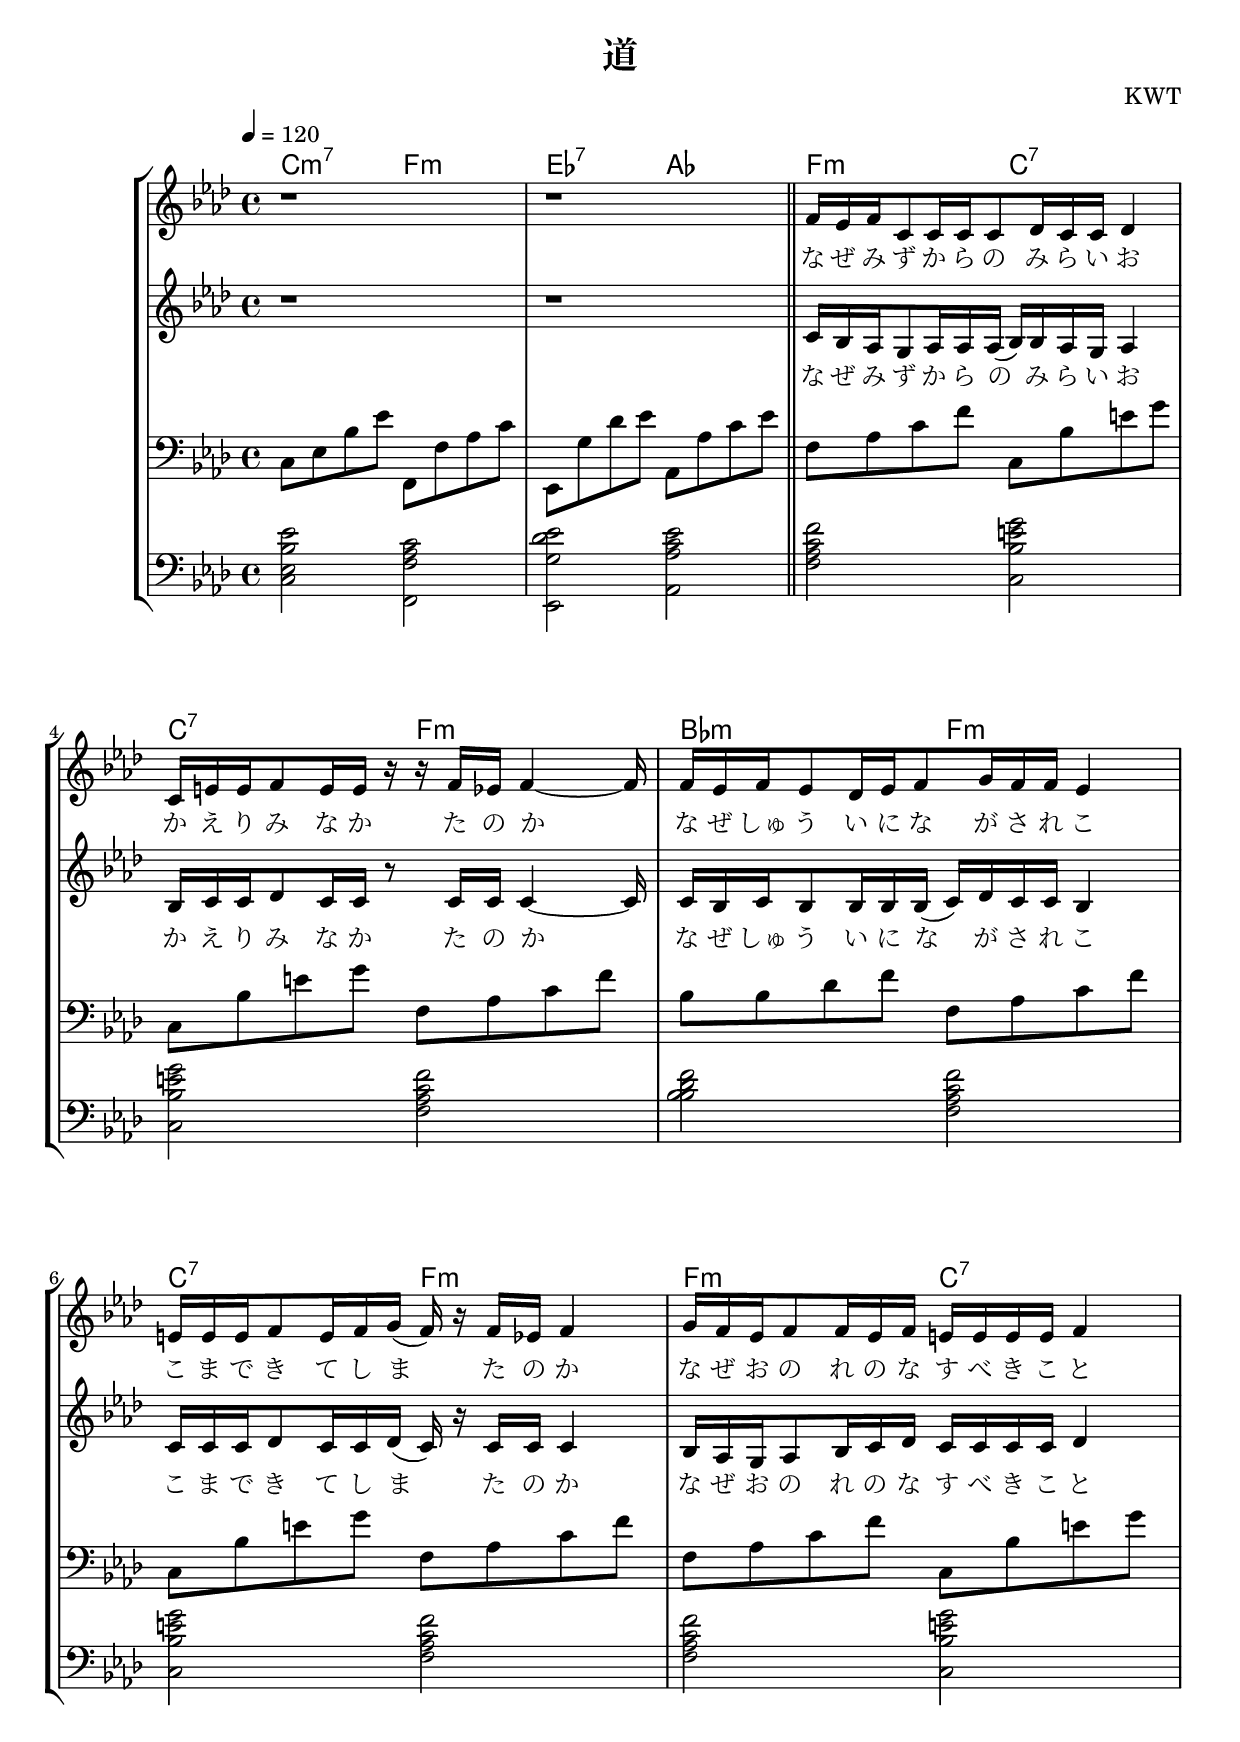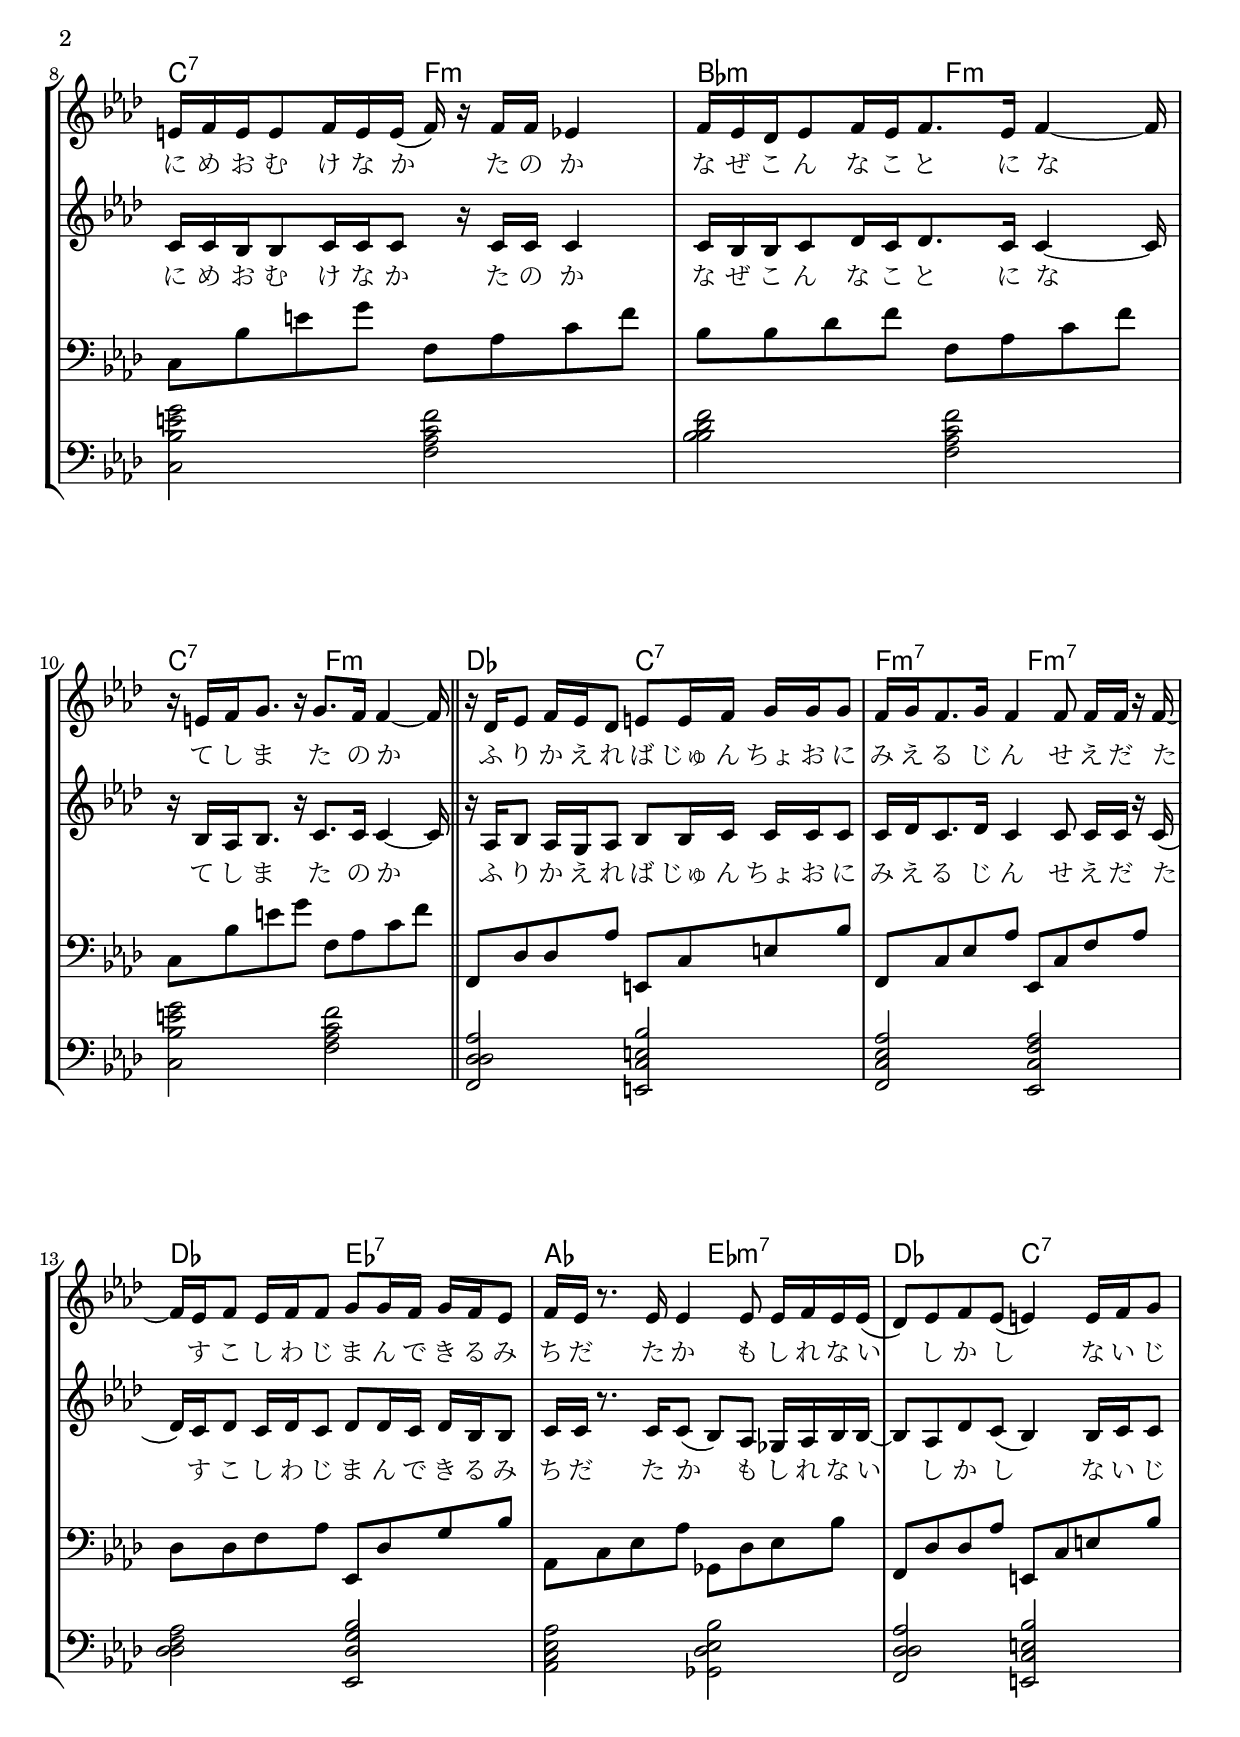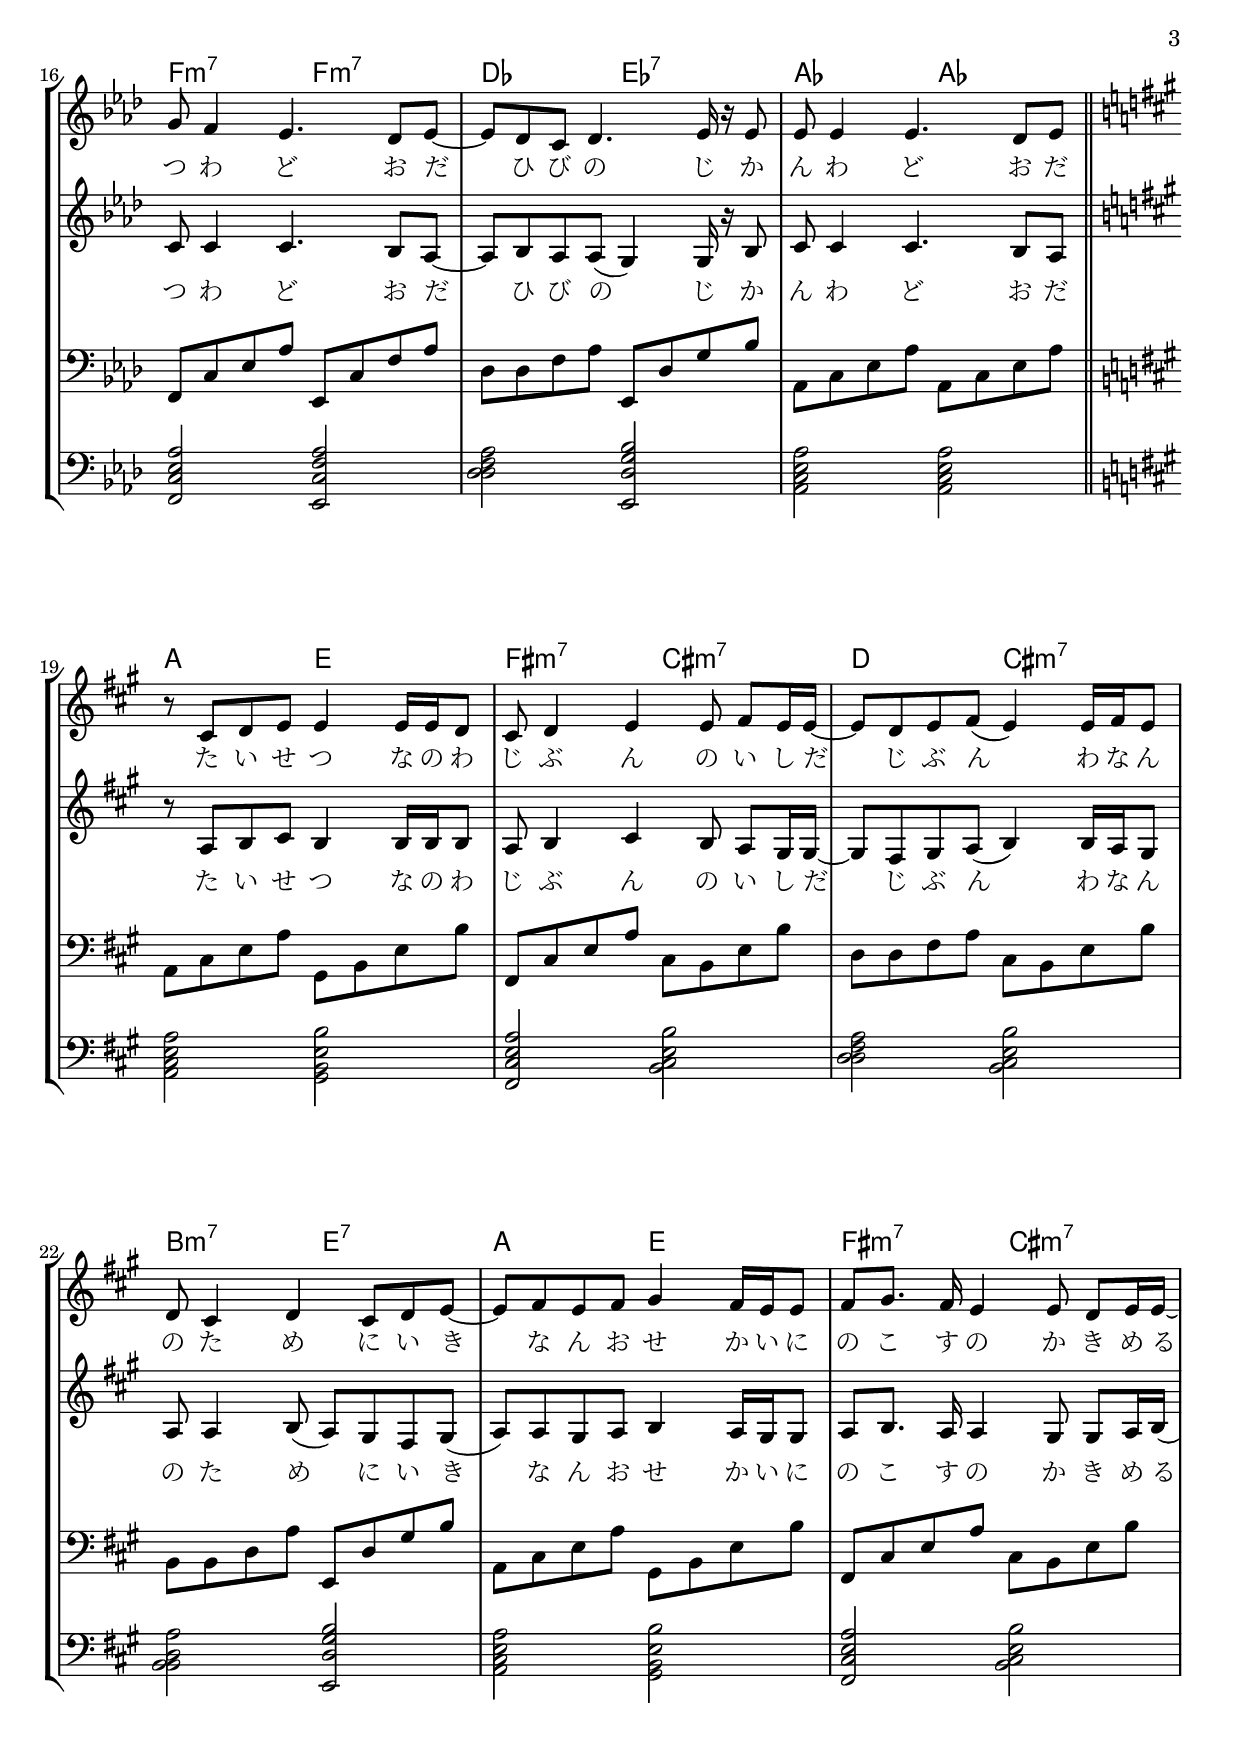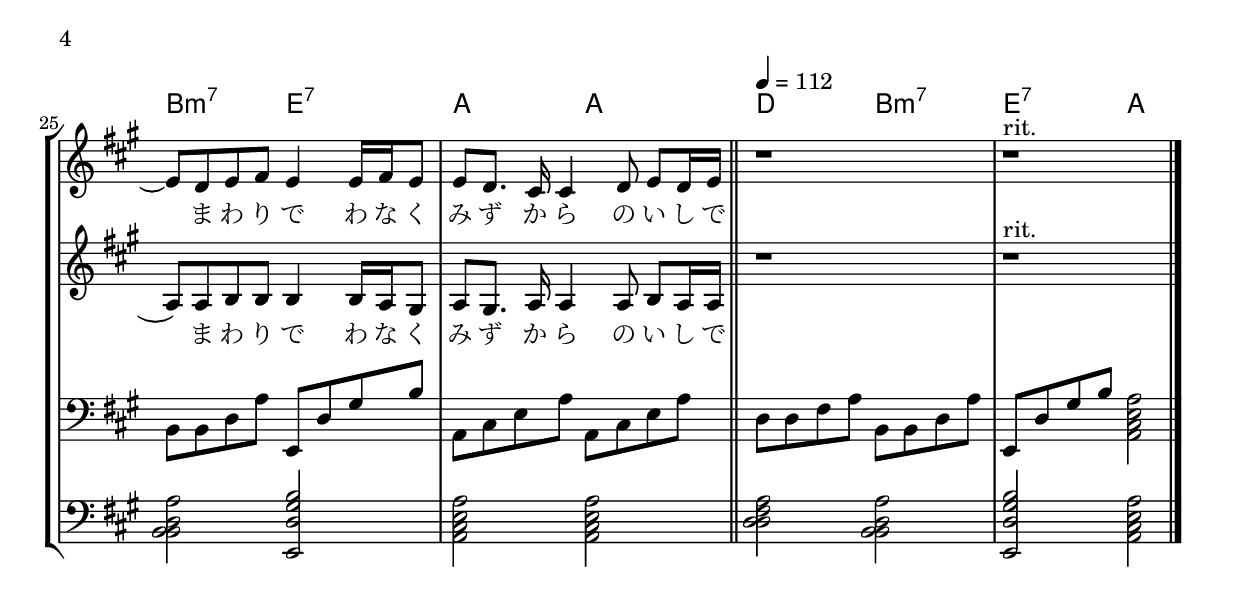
\version "2.12.1"

\header {
	title = \markup {道}
	composer = \markup \center-column {KWT}
}

harmony = \chordmode {
	c2:min7 f:m es:7 as 

	f:m c:7 c:7 f:m bes:m f:m c:7 f:m f:m c:7 c:7 f:m bes:m f:m c:7 f:m 

	des c:7 f:min7 f:min7 des es:7 as es:min7 des c:7 f:min7 f:min7 des es:7 as as 

	a e fis:min7 cis:min7 d cis:min7 b:min7 e:7 a e fis:min7 cis:min7 b:min7 e:7 a a 

	d b:min7 e:7 a 
}

melody = {
	\key as \major
	\tempo 4 = 120
	r1 | r1   
	\set Staff.midiInstrument = #"mmi0.42"
	f'16  es'16  f'16  c'8  c'16  c'16  c'8  des'16  c'16  c'16  des'4 
	c'16  e'16  e'16  f'8  e'16  e'16  r16  r16  f'16  es'16  f'4~f'16 
	f'16  es'16  f'16  es'8  des'16  es'16  f'8  g'16  f'16  f'16  es'4 
	e'16  e'16  e'16  f'8  e'16  f'16  g'16  (f'16)  r16  f'16  es'16  f'4 
	g'16  f'16  es'16  f'8  f'16  es'16  f'16  e'16  e'16  e'16  e'16  f'4 
	e'16  f'16  e'16  e'8  f'16  e'16  e'16  (f'16)  r16  f'16  f'16  es'4 
	f'16  es'16  des'16  es'8  f'16  es'16  f'8.  es'16  f'4~f'16 
	r16  e'16  f'16  g'8.  r16  g'8.  f'16  f'4~f'16
	\set Staff.midiInstrument = #"mmi0.42"
	r16 des'16  es'8  f'16  es'16  des'8  e'8  e'16  f'16  g'16  g'16  g'8 
	f'16  g'16  f'8.  g'16  f'4  f'8  f'16  f'16  r16  f'16~ 
	f'16  es'16  f'8  es'16  f'16  f'8  g'8  g'16  f'16  g'16  f'16  es'8 
	f'16  es'16  r8.  es'16  es'4  es'8  es'16  f'16  es'16  es'16 
	(des'8)  es'8  f'8  es'8  (e'4)  e'16  f'16  g'8 
	g'8  f'4  es'4.  des'8  es'8~ 
	es'8  des'8  c'8  des'4.  es'16  r16  es'8 
	es'8  es'4  es'4.  des'8  es'8
	\set Staff.midiInstrument = #"mmi0.42"
		\key a \major
r8 cis'8  d'8  e'8  e'4  e'16  e'16  d'8 
	cis'8  d'4  e'4  e'8  fis'8  e'16  e'16~ 
	e'8  d'8  e'8  fis'8  (e'4)  e'16  fis'16  e'8 
	d'8  cis'4  d'4  cis'8  d'8  e'8~ 
	e'8  fis'8  e'8  fis'8  gis'4  fis'16  e'16  e'8 
	fis'8  gis'8.  fis'16  e'4  e'8  d'8  e'16  e'16~ 
	e'8  d'8  e'8  fis'8  e'4  e'16  fis'16  e'8 
	e'8  d'8.  cis'16  cis'4  d'8  e'8  d'16  e'16
	\tempo 4 = 112
	r1 | r1^"rit." \bar "|."
}

words = \lyricmode {
	
	な  ぜ  み  ず  か  ら  の  み  ら  い  お  か  え  り  み  な  か  た  の  か  な  ぜ  しゅ  う  い  に  な  が  さ  れ  こ  こ  ま  で  き  て  し  ま  た  の  か  な  ぜ  お  の  れ  の  な  す  べ  き  こ  と  に  め  お  む  け  な  か  た  の  か  な  ぜ  こ  ん  な  こ  と  に  な  て  し  ま  た  の  か  
	ふ  り  か  え  れ  ば  じゅ  ん  ちょ  お  に  み  え  る  じ  ん  せ  え  だ  た  す  こ  し  わ  じ  ま  ん  で  き  る  み  ち  だ  た  か  も  し  れ  な  い  し  か  し  な  い  じ  つ  わ  ど  お  だ  ひ  び  の  じ  か  ん  わ  ど  お  だ  
	た  い  せ  つ  な  の  わ  じ  ぶ  ん  の  い  し  だ  じ  ぶ  ん  わ  な  ん  の  た  め  に  い  き  な  ん  お  せ  か  い  に  の  こ  す  の  か  き  め  る  ま  わ  り  で  わ  な  く  み  ず  か  ら  の  い  し  で  
	
}

secondmelody = {
	\key as \major
	\tempo 4 = 120
	r1 | r1   
	\set Staff.midiInstrument = #"mmi0.42"
	c'16  bes16  as16  g8  as16  as16  as16  (bes16)  bes16  as16  g16  as4 
	bes16  c'16  c'16  des'8  c'16  c'16  r8  c'16  c'16  c'4~c'16 
	c'16  bes16  c'16  bes8  bes16  bes16  bes16  (c'16)  des'16  c'16  c'16  bes4 
	c'16  c'16  c'16  des'8  c'16  c'16  des'16  (c'16)  r16  c'16  c'16  c'4 
	bes16  as16  g16  as8  bes16  c'16  des'16  c'16  c'16  c'16  c'16  des'4 
	c'16  c'16  bes16  bes8  c'16  c'16  c'8  r16  c'16  c'16  c'4 
	c'16  bes16  bes16  c'8  des'16  c'16  des'8.  c'16  c'4~c'16 
	r16  bes16  as16  bes8.  r16  c'8.  c'16  c'4~c'16
	\set Staff.midiInstrument = #"mmi0.42"
	r16 as16  bes8  as16  g16  as8  bes8  bes16  c'16  c'16  c'16  c'8 
	c'16  des'16  c'8.  des'16  c'4  c'8  c'16  c'16  r16  c'16 
	(des'16)  c'16  des'8  c'16  des'16  c'8  des'8  des'16  c'16  des'16  bes16  bes8 
	c'16  c'16  r8.  c'16  c'8  (bes8)  as8  ges16  as16  bes16  bes16~ 
	bes8  as8  des'8  c'8  (bes4)  bes16  c'16  c'8 
	c'8  c'4  c'4.  bes8  as8~ 
	as8  bes8  as8  as8  (g4)  g16  r16  bes8 
	c'8  c'4  c'4.  bes8  as8
	\set Staff.midiInstrument = #"mmi0.42"
		\key a \major
r8 a8  b8  cis'8  b4  b16  b16  b8 
	a8  b4  cis'4  b8  a8  gis16  gis16~ 
	gis8  fis8  gis8  a8  (b4)  b16  a16  gis8 
	a8  a4  b8  (a8)  gis8  fis8  gis8 
	(a8)  a8  gis8  a8  b4  a16  gis16  gis8 
	a8  b8.  a16  a4  gis8  gis8  a16  b16 
	(a8)  a8  b8  b8  b4  b16  a16  gis8 
	a8  gis8.  a16  a4  a8  b8  a16  a16
	\tempo 4 = 112
	r1 | r1^"rit." \bar "|."
}

secondwords = \lyricmode {
	
	な  ぜ  み  ず  か  ら  の  み  ら  い  お  か  え  り  み  な  か  た  の  か  な  ぜ  しゅ  う  い  に  な  が  さ  れ  こ  こ  ま  で  き  て  し  ま  た  の  か  な  ぜ  お  の  れ  の  な  す  べ  き  こ  と  に  め  お  む  け  な  か  た  の  か  な  ぜ  こ  ん  な  こ  と  に  な  て  し  ま  た  の  か  
	ふ  り  か  え  れ  ば  じゅ  ん  ちょ  お  に  み  え  る  じ  ん  せ  え  だ  た  す  こ  し  わ  じ  ま  ん  で  き  る  み  ち  だ  た  か  も  し  れ  な  い  し  か  し  な  い  じ  つ  わ  ど  お  だ  ひ  び  の  じ  か  ん  わ  ど  お  だ  
	た  い  せ  つ  な  の  わ  じ  ぶ  ん  の  い  し  だ  じ  ぶ  ん  わ  な  ん  の  た  め  に  い  き  な  ん  お  せ  か  い  に  の  こ  す  の  か  き  め  る  ま  わ  り  で  わ  な  く  み  ず  か  ら  の  い  し  で  
	
}

tempochange = {
	\tempo 4 = 120
	r1 | r1 \bar "||"
	\tempo 4 = 120
	r1 | r1 | r1 | r1 | r1 | r1 | r1 | r1 \bar "||"
	\tempo 4 = 120
	r1 | r1 | r1 | r1 | r1 | r1 | r1 | r1 \bar "||"
	\tempo 4 = 120
	r1 | r1 | r1 | r1 | r1 | r1 | r1 | r1 \bar "||"
	\tempo 4 = 112
	r1 | \tempo 4 = 84 r2 \tempo 4 = 74 r2 \bar "|."
}

mainacc = {
	\clef bass
	\set Staff.midiInstrument = #"Acoustic Guitar (steel)"
	\key as \major
	\tempo 4 = 120
	c8 es8 bes8 es'8
	f,8 f8 as8 c'8
	es,8 g8 des'8 es'8
	as,8 as8 c'8 es'8
	\bar "||"

	\set Staff.midiInstrument = #"Acoustic Guitar (steel)"
	f8 as8 c'8 f'8
	c8 bes8 e'8 g'8
	c8 bes8 e'8 g'8
	f8 as8 c'8 f'8
	bes8 bes8 des'8 f'8
	f8 as8 c'8 f'8
	c8 bes8 e'8 g'8
	f8 as8 c'8 f'8
	f8 as8 c'8 f'8
	c8 bes8 e'8 g'8
	c8 bes8 e'8 g'8
	f8 as8 c'8 f'8
	bes8 bes8 des'8 f'8
	f8 as8 c'8 f'8
	c8 bes8 e'8 g'8
	f8 as8 c'8 f'8
	\bar "||"

	\set Staff.midiInstrument = #"Acoustic Guitar (steel)"
	f,8 des8 des8 as8
	e,8 c8 e8 bes8
	f,8 c8 es8 as8
	es,8 c8 f8 as8
	des8 des8 f8 as8
	es,8 des8 g8 bes8
	as,8 c8 es8 as8
	ges,8 des8 es8 bes8
	f,8 des8 des8 as8
	e,8 c8 e8 bes8
	f,8 c8 es8 as8
	es,8 c8 f8 as8
	des8 des8 f8 as8
	es,8 des8 g8 bes8
	as,8 c8 es8 as8
	as,8 c8 es8 as8
	\bar "||"

	\set Staff.midiInstrument = #"Acoustic Guitar (steel)"
	\key a \major
	a,8 cis8 e8 a8
	gis,8 b,8 e8 b8
	fis,8 cis8 e8 a8
	cis8 b,8 e8 b8
	d8 d8 fis8 a8
	cis8 b,8 e8 b8
	b,8 b,8 d8 a8
	e,8 d8 gis8 b8
	a,8 cis8 e8 a8
	gis,8 b,8 e8 b8
	fis,8 cis8 e8 a8
	cis8 b,8 e8 b8
	b,8 b,8 d8 a8
	e,8 d8 gis8 b8
	a,8 cis8 e8 a8
	a,8 cis8 e8 a8
	\bar "||"

	\set Staff.midiInstrument = #"Acoustic Guitar (steel)"
	\tempo 4 = 112
	d8 d8 fis8 a8
	b,8 b,8 d8 a8
	e,8 d8 gis8 b8
	<a, cis e a>2
	\bar "|."
}

subacc = {
	\clef bass
	\set Staff.midiInstrument = #"Electric Guitar (clean)"
	\key as \major
	\tempo 4 = 120
	<c es bes es'>2
	<f, f as c'>2
	<es, g des' es'>2
	<as, as c' es'>2
	\bar "||"

	\set Staff.midiInstrument = #"Electric Guitar (clean)"
	<f as c' f'>2
	<c bes e' g'>2
	<c bes e' g'>2
	<f as c' f'>2
	<bes bes des' f'>2
	<f as c' f'>2
	<c bes e' g'>2
	<f as c' f'>2
	<f as c' f'>2
	<c bes e' g'>2
	<c bes e' g'>2
	<f as c' f'>2
	<bes bes des' f'>2
	<f as c' f'>2
	<c bes e' g'>2
	<f as c' f'>2
	\bar "||"

	\set Staff.midiInstrument = #"Electric Guitar (clean)"
	<f, des des as>2
	<e, c e bes>2
	<f, c es as>2
	<es, c f as>2
	<des des f as>2
	<es, des g bes>2
	<as, c es as>2
	<ges, des es bes>2
	<f, des des as>2
	<e, c e bes>2
	<f, c es as>2
	<es, c f as>2
	<des des f as>2
	<es, des g bes>2
	<as, c es as>2
	<as, c es as>2
	\bar "||"

	\set Staff.midiInstrument = #"Electric Guitar (clean)"
	\key a \major
	<a, cis e a>2
	<gis, b, e b>2
	<fis, cis e a>2
	<cis b, e b>2
	<d d fis a>2
	<cis b, e b>2
	<b, b, d a>2
	<e, d gis b>2
	<a, cis e a>2
	<gis, b, e b>2
	<fis, cis e a>2
	<cis b, e b>2
	<b, b, d a>2
	<e, d gis b>2
	<a, cis e a>2
	<a, cis e a>2
	\bar "||"

	\set Staff.midiInstrument = #"Electric Guitar (clean)"
	\tempo 4 = 112
	<d d fis a>2
	<b, b, d a>2
	<e, d gis b>2
	<a, cis e a>2
	\bar "|."
}

percA = {
	\drummode {
	r1 |r1 \bar "||"
	hh4 hh8 hh2 r8  |\times 16/32{ hh2 hh8. hh8. hh4. hh2. } |hh4 hh8 hh2 r8  |hh4 hh8 hh4 hh4.  |hh4 hh8 hh2 r8  |\times 16/32{ hh2 hh8. hh8. hh4. hh2. } |hh4 hh8 hh2 r8  |\times 16/32{ hh2 hh8. hh1 r4 r16 } \bar "||"
	hh4 hh8 hh2 r8  |\times 16/32{ hh2 hh8. hh8. hh4. hh2. } |hh4 hh8 hh2 r8  |hh4 hh8 hh4 hh4.  |hh4 hh8 hh2 r8  |\times 16/32{ hh2 hh8. hh8. hh4. hh2. } |hh4 hh8 hh2 r8  |\times 16/32{ hh2 hh8. hh1 r4 r16 } \bar "||"
	hh8 hh8 hh8 hh8 hh8 hh8 hh8 hh8  |hh8 hh8 hh8 hh8 hh4 hh8 hh8  |hh8 hh8 hh8 hh8 hh8 hh8 hh8 hh8  |hh8 hh8 hh8 hh2 r8  |hh8 hh8 hh8 hh8 hh8 hh8 hh8 hh8  |hh8 hh8 hh8 hh8 hh4 hh8 hh8  |hh8 hh8 hh8 hh8 hh8 hh8 hh8 hh8  |r8 hh2. r8  \bar "||"
	r1  |r2. hho4  \bar "|."
	}
}

percB = {
	\drummode {
	r1 |r1 \bar "||"
	r16 hhp8 hhp8 hhp2 r8.  |\times 16/32{ r8 hhp4 hhp4 hhp8 hhp2 r8 hhp2 r8 } |r16 hhp8 hhp8 hhp2 r8.  |r16 hhp8 hhp8 hhp8. hhp2  |r16 hhp8 hhp8 hhp2 r8.  |\times 16/32{ r8 hhp4 hhp4 hhp8 hhp2 r8 hhp2 r8 } |r16 hhp8 hhp8 hhp2 r8.  |\times 16/32{ r8 hhp4 hhp4 hhp8 hhp1 r4 } \bar "||"
	r16 hhp8 hhp8 hhp2 r8.  |\times 16/32{ r8 hhp4 hhp4 hhp8 hhp2 r8 hhp2 r8 } |r16 hhp8 hhp8 hhp2 r8.  |r16 hhp8 hhp8 hhp8. hhp2  |r16 hhp8 hhp8 hhp2 r8.  |\times 16/32{ r8 hhp4 hhp4 hhp8 hhp2 r8 hhp2 r8 } |r16 hhp8 hhp8 hhp2 r8.  |\times 16/32{ r8 hhp4 hhp4 hhp8 hhp1 r4 } \bar "||"
	r4 sn8. sn8 sn8. sn8. sn16  |r4 sn8. sn8 sn8. sn4  |r4 sn8. sn8 sn8. sn8. sn16  |r8 sn8 sn4 sn8 sn16 sn8 sn8 sn16  |r4 sn8. sn8 sn8. sn8. sn16  |r4 sn8. sn8 sn8. sn4  |r4 sn8. sn8 sn8. sn8. sn16  |r4 sn2 sn4  \bar "||"
	r16 hhp16 hhp8 hhp16 hhp8 hhp2 r16  |r16 hhp16 hhp8 hhp16 hhp8 hhp2 hhp16  \bar "|."
	}
}

percC = {
	\drummode {
	r1 |r1 \bar "||"
	r1  |\times 16/32{ r1 r2 hho2 } |r1  |\times 16/32{ r1 r2 hho2 } |r1  |\times 16/32{ r1 r2 hho2 } |r1  |\times 16/32{ r1 r2 hho2 } \bar "||"
	r1  |\times 16/32{ r1 r2 hho2 } |r1  |\times 16/32{ r1 r2 hho2 } |r1  |\times 16/32{ r1 r2 hho2 } |r1  |\times 16/32{ r1 r2 hho2 } \bar "||"
	bd8 bd4 bd2 bd8  |bd8 bd2 bd4.  |bd8 bd4 bd2 bd8  |bd4 r16 bd8. bd2  |bd8 bd4 bd2 bd8  |bd8 bd2 bd4.  |bd8 bd4 bd2 bd8  |bd8 bd4. bd4. bd8  \bar "||"
	hh8. hh8. hh2 r8  |hh8. hh8. hh4 hh4 hh8  \bar "|."
	}
}

percD = {
	\drummode {
	r1 |r1 \bar "||"
	bd8. bd8. bd2 bd8  |\times 16/32{ bd4. bd4. bd2 bd2 bd4 } |bd8. bd8. bd2 bd8  |bd8. bd8. bd2 r8  |bd8. bd8. bd2 bd8  |\times 16/32{ bd4. bd4. bd2 bd2 bd4 } |bd8. bd8. bd2 bd8  |\times 16/32{ bd4. bd4. bd8 bd2 r8 bd2 } \bar "||"
	bd8. bd8. bd2 bd8  |\times 16/32{ bd4. bd4. bd2 bd2 bd4 } |bd8. bd8. bd2 bd8  |bd8. bd8. bd2 r8  |bd8. bd8. bd2 bd8  |\times 16/32{ bd4. bd4. bd2 bd2 bd4 } |bd8. bd8. bd2 bd8  |\times 16/32{ bd4. bd4. bd8 bd2 r8 bd2 } \bar "||"
	r1  |r2 r8 hho4.  |r1  |r4. r16 hho2 r16  |r1  |r2 r8 hho4.  |r1  |r4. r16 hho2 r16  \bar "||"
	r2 ss2  |r2 ss2  \bar "|."
	}
}

percE = {
	\drummode {
	r1 |r1 \bar "||"
	r2 ss2  |\times 16/32{ r1 ss1 } |r2 ss2  |\times 16/32{ r1 ss1 } |r2 ss2  |\times 16/32{ r1 ss1 } |r2 ss2  |\times 16/32{ r1 ss1 } \bar "||"
	r2 ss2  |\times 16/32{ r1 ss1 } |r2 ss2  |\times 16/32{ r1 ss1 } |r2 ss2  |\times 16/32{ r1 ss1 } |r2 ss2  |\times 16/32{ r1 ss1 } \bar "||"
	r1 |r1 |r1 |r1 |r1 |r1 |r1 |cymc1  \bar "||"
	bd2 r8 bd4 bd8  |bd4. bd4 bd4.  \bar "|."
	}
}

percF = {
	\drummode {
	r1 | r1 \bar "||"
	r1 |r1 |r1 |r2 r8. sn16 sn4  |r1 |r1 |r1 |\times 16/32{ r1 sn4 sn8 sn2 r8 } \bar "||"
	r1 |r1 |r1 |r2 r8. sn16 sn4  |r1 |r1 |r1 |\times 16/32{ r1 sn4 sn8 sn2 r8 } \bar "||"
	r1 |r1 |r1 |r1 |r1 |r1 |r1 |r4 r16 tommh16 tommh4. tommh4  \bar "||"
	r1 | r1 \bar "|."
	}
}

percG = {
	\drummode {
	r1 | r1 \bar "||"
	r1 |r1 |r1 |r2. r8 tomml8  |r1 |r1 |r1 |r2. r8 tomml8  \bar "||"
	r1 |r1 |r1 |r2. r8 tomml8  |r1 |r1 |r1 |r2. r8 tomml8  \bar "||"
	r1 |r1 |r1 |r1 |r1 |r1 |r1 |r4. r16 tomml4. tomml8.  \bar "||"
	r1 | r1 \bar "|."
	}
}

percH = {
	\drummode {
	r1 | r1 \bar "||"
	r1 |r1 |r1 |r1 |r1 |r1 |r1 |\times 16/32{ r1 r2 r8 tommh4. } \bar "||"
	r1 |r1 |r1 |r1 |r1 |r1 |r1 |\times 16/32{ r1 r2 r8 tommh4. } \bar "||"
	r1 |r1 |r1 |r1 |r1 |r1 |r1 |r2 r16 toml8 toml4 r16  \bar "||"
	r1 | r1 \bar "|."
	}
}

percI = {
	\drummode {
	r1 | r1 \bar "||"
	r1 |r1 |r1 |r1 |r1 |r1 |r1 |\times 16/32{ r1 r2. tomfh4 } \bar "||"
	r1 |r1 |r1 |r1 |r1 |r1 |r1 |\times 16/32{ r1 r2. tomfh4 } \bar "||"
	r1 |r1 |r1 |r1 |r1 |r1 |r1 |r2 r8 tomfh4 tomfh8  \bar "||"
	r1 | r1 \bar "|."
	}
}

\score {
	<<
		\new StaffGroup <<
			\new ChordNames {\harmony}
			\new Voice = "melody" {\melody}
			\new Lyrics \lyricsto "melody" \words
			\new Voice = "secondmelody" {\secondmelody}
			\new Lyrics \lyricsto "secondmelody" \secondwords
			\new Staff = "mainacc" {\mainacc}
			\new Staff = "subacc" {\subacc}
		>>
	>>
	\layout { }
}
